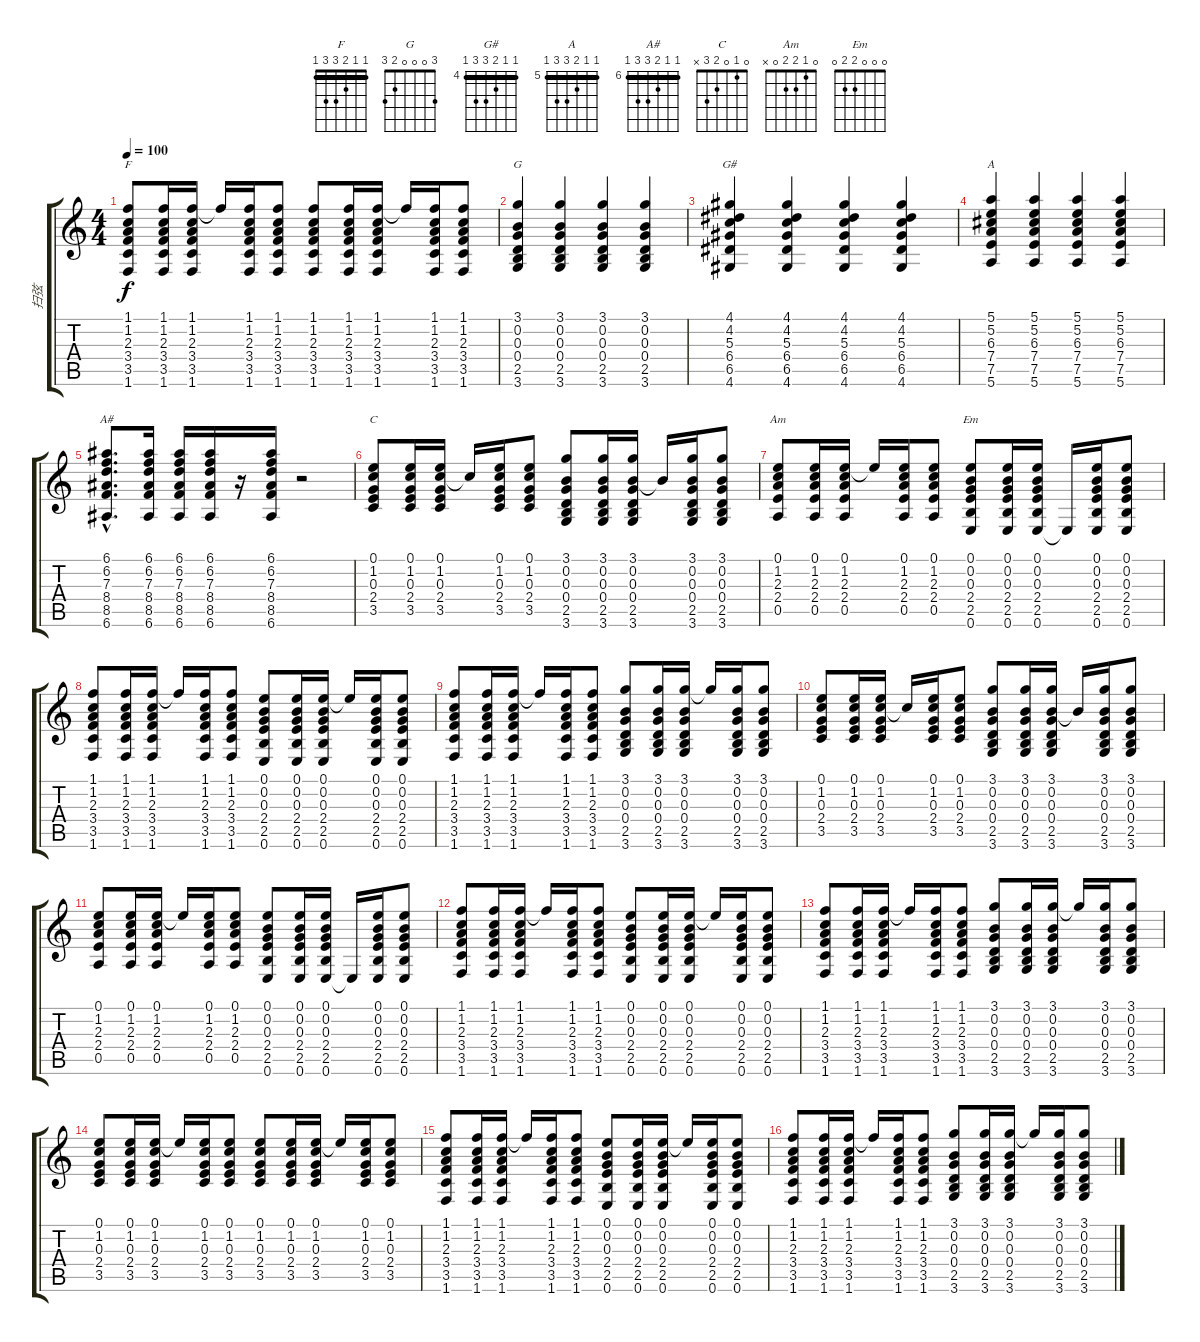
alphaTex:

\track ("扫弦" "扫弦") {instrument acousticguitarsteel}
\staff {score tabs}
\tuning (E4 B3 G3 D3 A2 E2) {hide}
\chord ("F" 1 1 2 3 3 1) {barre 1}
\chord ("G" 3 0 0 0 2 3)
\chord ("G#" 4 4 5 6 6 4) {firstfret 4 barre 4}
\chord ("A" 5 5 6 7 7 5) {firstfret 5 barre 5}
\chord ("A#" 6 6 7 8 8 6) {firstfret 6 barre 6}
\chord ("C" 0 1 0 2 3 x)
\chord ("Am" 0 1 2 2 0 x)
\chord ("Em" 0 0 0 2 2 0)
\ts (4 4)
\tempo 100
\clef g2
\ks c
(1.1 1.2 2.3 3.4 3.5 1.6).8{ch "F" dy f} (1.1 1.2 2.3 3.4 3.5 1.6).16 (1.1 1.2 2.3 3.4 3.5 1.6).16 1.1{t}.16 (1.1 1.2 2.3 3.4 3.5 1.6).16 (1.1 1.2 2.3 3.4 3.5 1.6).8 (1.1 1.2 2.3 3.4 3.5 1.6).8 (1.1 1.2 2.3 3.4 3.5 1.6).16 (1.1 1.2 2.3 3.4 3.5 1.6).16 1.1{t}.16 (1.1 1.2 2.3 3.4 3.5 1.6).16 (1.1 1.2 2.3 3.4 3.5 1.6).8 |
(3.1 0.2 0.3 0.4 2.5 3.6).4{ch "G"} (3.1 0.2 0.3 0.4 2.5 3.6).4 (3.1 0.2 0.3 0.4 2.5 3.6).4 (3.1 0.2 0.3 0.4 2.5 3.6).4 |
(4.1 4.2 5.3 6.4 6.5 4.6).4{ch "G#"} (4.1 4.2 5.3 6.4 6.5 4.6).4 (4.1 4.2 5.3 6.4 6.5 4.6).4 (4.1 4.2 5.3 6.4 6.5 4.6).4 |
(5.1 5.2 6.3 7.4 7.5 5.6).4{ch "A"} (5.1 5.2 6.3 7.4 7.5 5.6).4 (5.1 5.2 6.3 7.4 7.5 5.6).4 (5.1 5.2 6.3 7.4 7.5 5.6).4 |
(6.1{hac} 6.2{hac} 7.3{hac} 8.4{hac} 8.5{hac} 6.6{hac}).8{d ch "A#"} (6.1 6.2 7.3 8.4 8.5 6.6).16 (6.1 6.2 7.3 8.4 8.5 6.6).16 (6.1 6.2 7.3 8.4 8.5 6.6).16 r.16 (6.1 6.2 7.3 8.4 8.5 6.6).16 r.2 |
(0.1 1.2 0.3 2.4 3.5).8{ch "C"} (0.1 1.2 0.3 2.4 3.5).16 (0.1 1.2 0.3 2.4 3.5).16 1.2{t}.16 (0.1 1.2 0.3 2.4 3.5).16 (0.1 1.2 0.3 2.4 3.5).8 (3.1 0.2 0.3 0.4 2.5 3.6).8 (3.1 0.2 0.3 0.4 2.5 3.6).16 (3.1 0.2 0.3 0.4 2.5 3.6).16 0.2{t}.16 (3.1 0.2 0.3 0.4 2.5 3.6).16 (3.1 0.2 0.3 0.4 2.5 3.6).8 |
(0.1 1.2 2.3 2.4 0.5).8{ch "Am"} (0.1 1.2 2.3 2.4 0.5).16 (0.1 1.2 2.3 2.4 0.5).16 0.1{t}.16 (0.1 1.2 2.3 2.4 0.5).16 (0.1 1.2 2.3 2.4 0.5).8 (0.1 0.2 0.3 2.4 2.5 0.6).8{ch "Em"} (0.1 0.2 0.3 2.4 2.5 0.6).16 (0.1 0.2 0.3 2.4 2.5 0.6).16 0.6{t}.16 (0.1 0.2 0.3 2.4 2.5 0.6).16 (0.1 0.2 0.3 2.4 2.5 0.6).8 |
(1.1 1.2 2.3 3.4 3.5 1.6).8 (1.1 1.2 2.3 3.4 3.5 1.6).16 (1.1 1.2 2.3 3.4 3.5 1.6).16 1.1{t}.16 (1.1 1.2 2.3 3.4 3.5 1.6).16 (1.1 1.2 2.3 3.4 3.5 1.6).8 (0.1 0.2 0.3 2.4 2.5 0.6).8 (0.1 0.2 0.3 2.4 2.5 0.6).16 (0.1 0.2 0.3 2.4 2.5 0.6).16 0.1{t}.16 (0.1 0.2 0.3 2.4 2.5 0.6).16 (0.1 0.2 0.3 2.4 2.5 0.6).8 |
(1.1 1.2 2.3 3.4 3.5 1.6).8 (1.1 1.2 2.3 3.4 3.5 1.6).16 (1.1 1.2 2.3 3.4 3.5 1.6).16 1.1{t}.16 (1.1 1.2 2.3 3.4 3.5 1.6).16 (1.1 1.2 2.3 3.4 3.5 1.6).8 (3.1 0.2 0.3 0.4 2.5 3.6).8 (3.1 0.2 0.3 0.4 2.5 3.6).16 (3.1 0.2 0.3 0.4 2.5 3.6).16 3.1{t}.16 (3.1 0.2 0.3 0.4 2.5 3.6).16 (3.1 0.2 0.3 0.4 2.5 3.6).8 |
(0.1 1.2 0.3 2.4 3.5).8 (0.1 1.2 0.3 2.4 3.5).16 (0.1 1.2 0.3 2.4 3.5).16 1.2{t}.16 (0.1 1.2 0.3 2.4 3.5).16 (0.1 1.2 0.3 2.4 3.5).8 (3.1 0.2 0.3 0.4 2.5 3.6).8 (3.1 0.2 0.3 0.4 2.5 3.6).16 (3.1 0.2 0.3 0.4 2.5 3.6).16 0.2{t}.16 (3.1 0.2 0.3 0.4 2.5 3.6).16 (3.1 0.2 0.3 0.4 2.5 3.6).8 |
(0.1 1.2 2.3 2.4 0.5).8 (0.1 1.2 2.3 2.4 0.5).16 (0.1 1.2 2.3 2.4 0.5).16 0.1{t}.16 (0.1 1.2 2.3 2.4 0.5).16 (0.1 1.2 2.3 2.4 0.5).8 (0.1 0.2 0.3 2.4 2.5 0.6).8 (0.1 0.2 0.3 2.4 2.5 0.6).16 (0.1 0.2 0.3 2.4 2.5 0.6).16 0.6{t}.16 (0.1 0.2 0.3 2.4 2.5 0.6).16 (0.1 0.2 0.3 2.4 2.5 0.6).8 |
(1.1 1.2 2.3 3.4 3.5 1.6).8 (1.1 1.2 2.3 3.4 3.5 1.6).16 (1.1 1.2 2.3 3.4 3.5 1.6).16 1.1{t}.16 (1.1 1.2 2.3 3.4 3.5 1.6).16 (1.1 1.2 2.3 3.4 3.5 1.6).8 (0.1 0.2 0.3 2.4 2.5 0.6).8 (0.1 0.2 0.3 2.4 2.5 0.6).16 (0.1 0.2 0.3 2.4 2.5 0.6).16 0.1{t}.16 (0.1 0.2 0.3 2.4 2.5 0.6).16 (0.1 0.2 0.3 2.4 2.5 0.6).8 |
(1.1 1.2 2.3 3.4 3.5 1.6).8 (1.1 1.2 2.3 3.4 3.5 1.6).16 (1.1 1.2 2.3 3.4 3.5 1.6).16 1.1{t}.16 (1.1 1.2 2.3 3.4 3.5 1.6).16 (1.1 1.2 2.3 3.4 3.5 1.6).8 (3.1 0.2 0.3 0.4 2.5 3.6).8 (3.1 0.2 0.3 0.4 2.5 3.6).16 (3.1 0.2 0.3 0.4 2.5 3.6).16 3.1{t}.16 (3.1 0.2 0.3 0.4 2.5 3.6).16 (3.1 0.2 0.3 0.4 2.5 3.6).8 |
(0.1 1.2 0.3 2.4 3.5).8 (0.1 1.2 0.3 2.4 3.5).16 (0.1 1.2 0.3 2.4 3.5).16 0.1{t}.16 (0.1 1.2 0.3 2.4 3.5).16 (0.1 1.2 0.3 2.4 3.5).8 (0.1 1.2 0.3 2.4 3.5).8 (0.1 1.2 0.3 2.4 3.5).16 (0.1 1.2 0.3 2.4 3.5).16 0.1{t}.16 (0.1 1.2 0.3 2.4 3.5).16 (0.1 1.2 0.3 2.4 3.5).8 |
(1.1 1.2 2.3 3.4 3.5 1.6).8 (1.1 1.2 2.3 3.4 3.5 1.6).16 (1.1 1.2 2.3 3.4 3.5 1.6).16 1.1{t}.16 (1.1 1.2 2.3 3.4 3.5 1.6).16 (1.1 1.2 2.3 3.4 3.5 1.6).8 (0.1 0.2 0.3 2.4 2.5 0.6).8 (0.1 0.2 0.3 2.4 2.5 0.6).16 (0.1 0.2 0.3 2.4 2.5 0.6).16 0.1{t}.16 (0.1 0.2 0.3 2.4 2.5 0.6).16 (0.1 0.2 0.3 2.4 2.5 0.6).8 |
(1.1 1.2 2.3 3.4 3.5 1.6).8 (1.1 1.2 2.3 3.4 3.5 1.6).16 (1.1 1.2 2.3 3.4 3.5 1.6).16 1.1{t}.16 (1.1 1.2 2.3 3.4 3.5 1.6).16 (1.1 1.2 2.3 3.4 3.5 1.6).8 (3.1 0.2 0.3 0.4 2.5 3.6).8 (3.1 0.2 0.3 0.4 2.5 3.6).16 (3.1 0.2 0.3 0.4 2.5 3.6).16 3.1{t}.16 (3.1 0.2 0.3 0.4 2.5 3.6).16 (3.1 0.2 0.3 0.4 2.5 3.6).8
